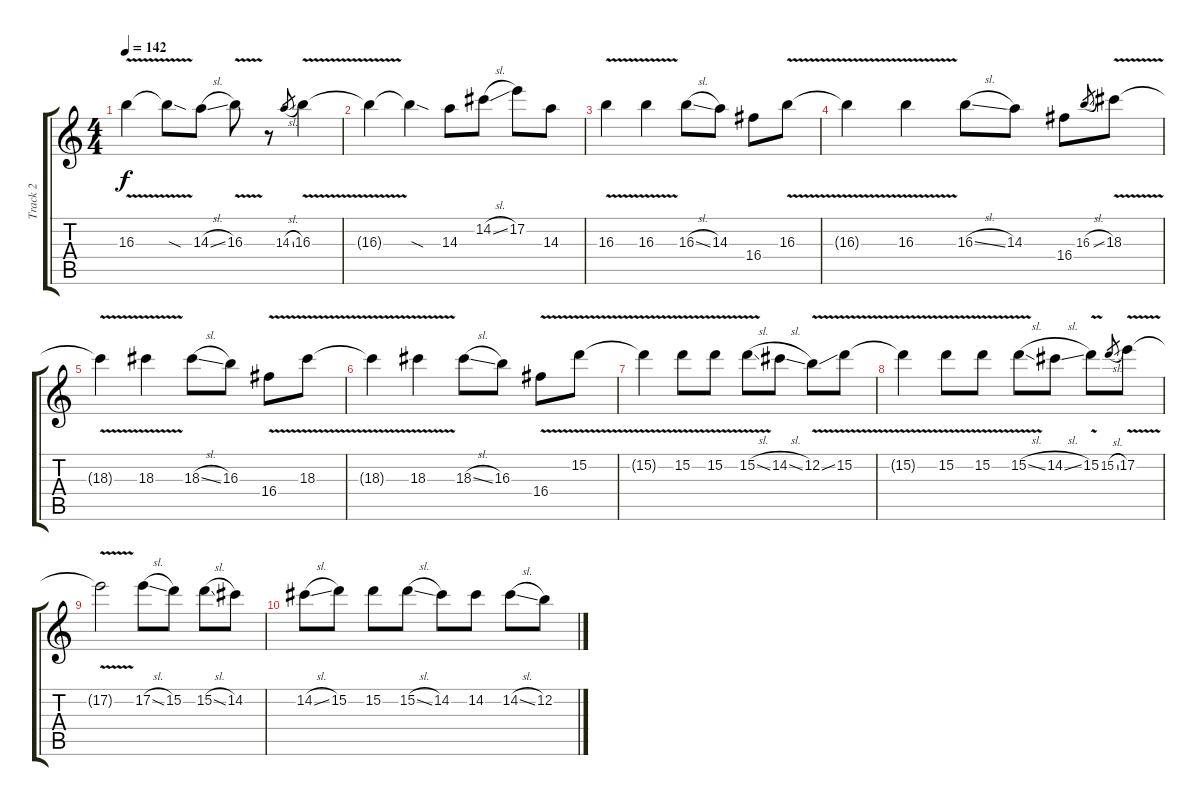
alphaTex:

\track ("Track 2" "Track 2") {instrument overdrivenguitar}
\staff {score tabs}
\tuning (E4 B3 G3 D3 A2 E2) {hide}
\ts (4 4)
\tempo 142
\clef g2
\ks c
16.3{v}.4{dy f} 16.3{sod t}.8 14.3{sl}.8 16.3{v}.8 r.8 14.3{sl}.8{gr} 16.3{v}.4 |
16.3{t}.4 16.3{sod t}.4 14.3.8 14.2{sl}.8 17.2.8 14.3.8 |
16.3{v}.4 16.3{v}.4 16.3{sl}.8 14.3.8 16.4.8 16.3{v}.8 |
16.3{v t}.4 16.3{v}.4 16.3{sl}.8 14.3.8 16.4.8 16.3{sl}.8{gr} 18.3{v}.8 |
18.3{t}.4 18.3{v}.4 18.3{sl}.8 16.3.8 16.4{v}.8 18.3{v}.8 |
18.3{t}.4 18.3{v}.4 18.3{sl}.8 16.3.8 16.4{v}.8 15.2{v}.8 |
15.2{t}.4 15.2{v}.8 15.2{v}.8 15.2{v sl}.8 14.2{sl}.8 12.2{v ss}.8 15.2{v}.8 |
15.2{t}.4 15.2{v}.8 15.2{v}.8 15.2{v sl}.8 14.2{sl}.8 15.2{v}.8 15.2{sl}.8{gr} 17.2{v}.8 |
17.2{t}.2 17.2{sl}.8 15.2.8 15.2{sl}.8 14.2.8 |
14.2{sl}.8 15.2.8 15.2.8 15.2{sl}.8 14.2.8 14.2.8 14.2{sl}.8 12.2.8
